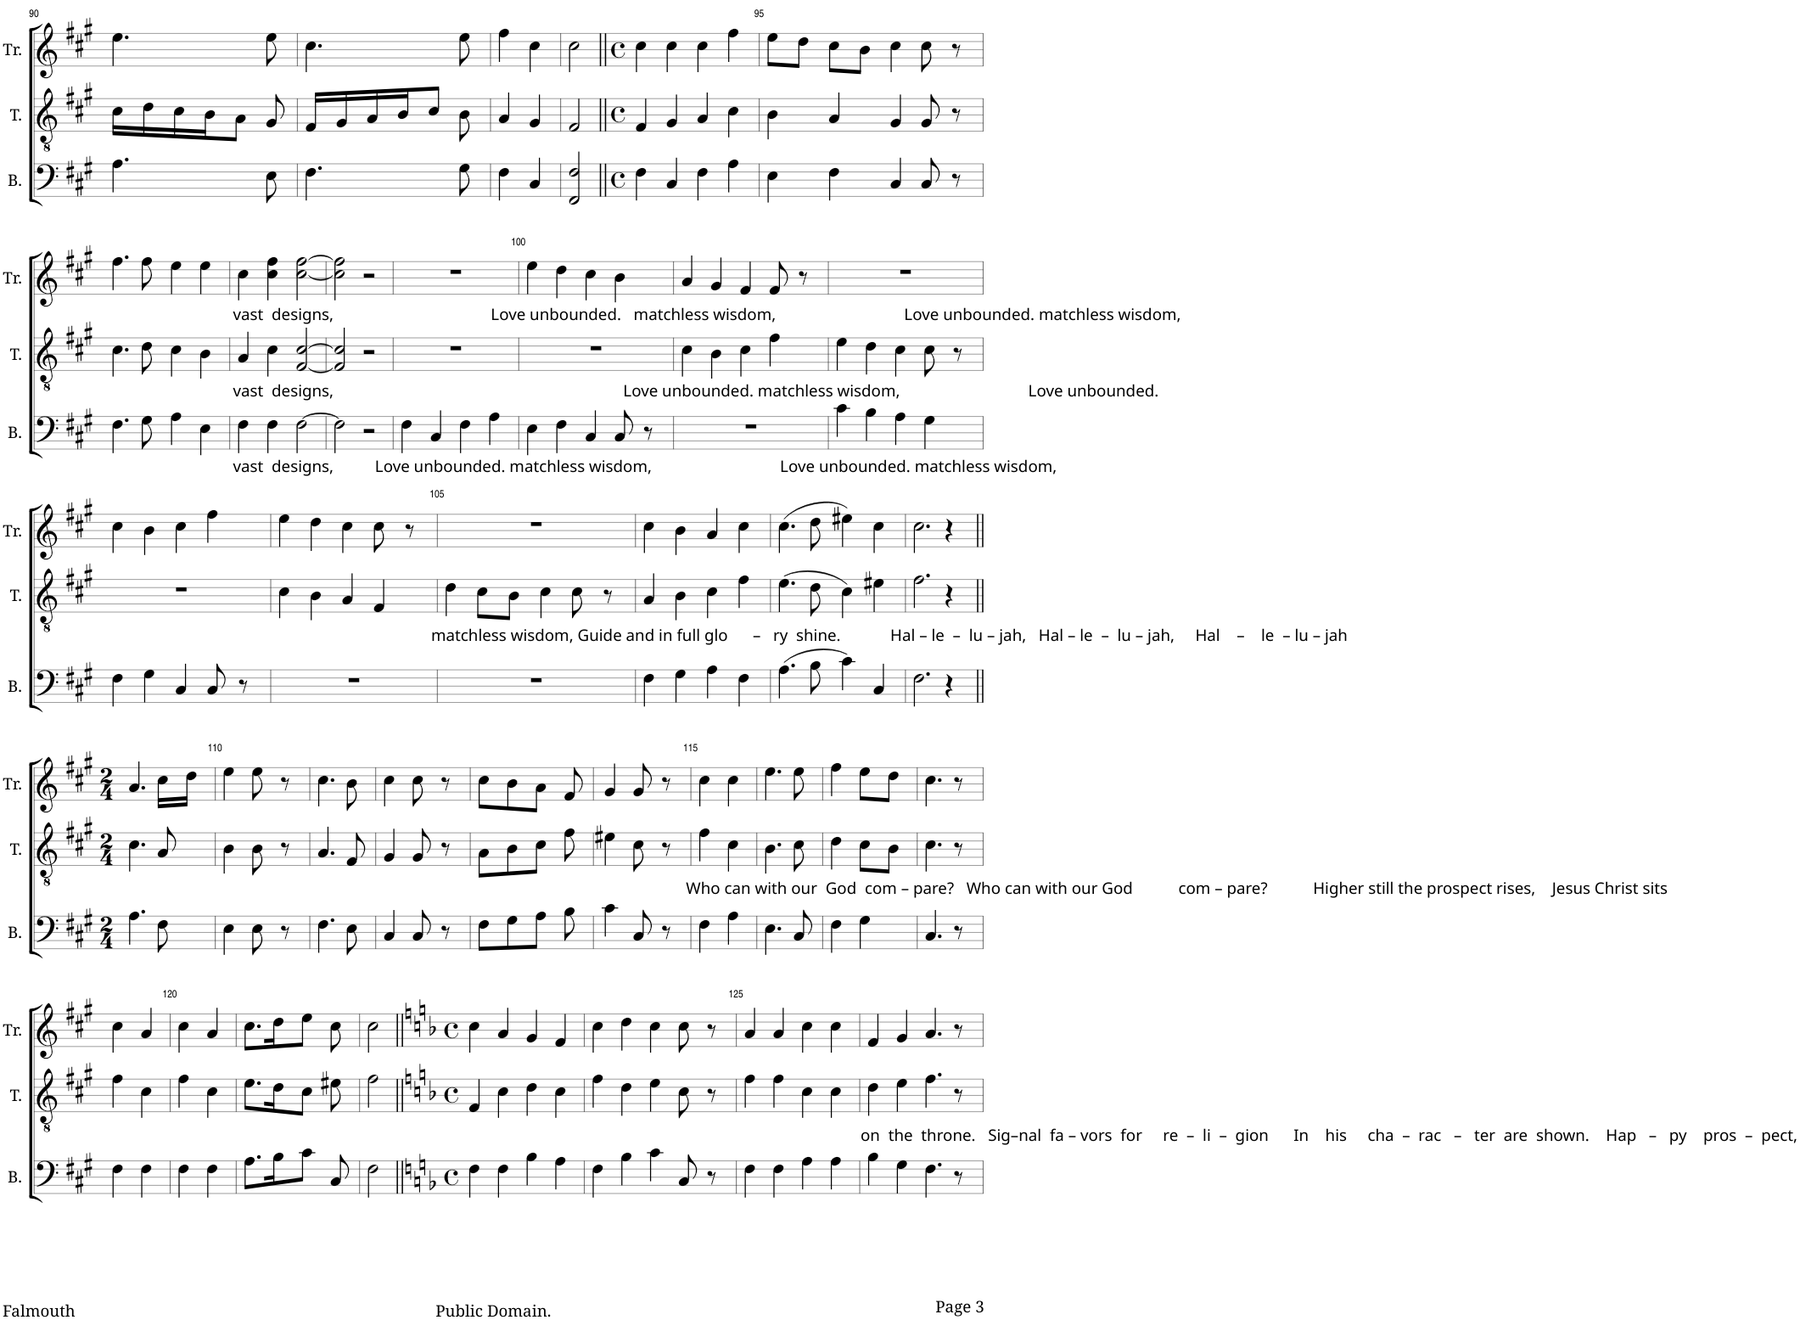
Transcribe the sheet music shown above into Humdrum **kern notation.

**kern	**kern	**kern
*part3	*part2	*part1
*staff3	*staff2	*staff1
*I"B.	*I"T.	*I"Tr.
*I'B.	*I'T.	*I'Tr.
!!LO:PB:g=z
*clefF4	*clefGv2	*clefG2
*k[f#c#g#]	*k[f#c#g#]	*k[f#c#g#]
*M2/4	*M2/4	*M2/4
=90	=90	=90
4.A\	16c#\LL	4.ee\
.	16d\	.
.	16c#\	.
.	16B\J	.
.	8A\J	.
8E\	8G#/	8ee\
=91	=91	=91
4.F#\	16F#/LL	4.cc#\
.	16G#/	.
.	16A/	.
.	16B/J	.
.	8c#/J	.
8G#\	8B\	8ee\
=92	=92	=92
4F#\	4A/	4ff#\
4C#/	4G#/	4cc#\
=93	=93	=93
2FF#/ 2F#/	2F#/	2cc#\
=94||	=94||	=94||
*M4/4	*M4/4	*M4/4
*met(c)	*met(c)	*met(c)
4F#\	4F#/	4cc#\
4C#/	4G#/	4cc#\
4F#\	4A/	4cc#\
4A\	4c#\	4ff#\
=95	=95	=95
4E\	4B\	8ee\L
.	.	8dd\J
4F#\	4A/	8cc#\L
.	.	8b\J
4C#/	4G#/	4cc#\
8C#/	8G#/	8cc#\
8r	8r	8r
!!LO:LB:g=z
=96	=96	=96
4.F#\	4.c#\	4.ff#\
8G#\	8d\	8ff#\
4A\	4c#\	4ee\
4E\	4B\	4ee\
=97	=97	=97
!	!	!LO:TX:b:t=vast  designs,                                      Love unbounded.   matchless wisdom,                               Love unbounded. matchless wisdom,
!	!LO:TX:b:t=vast  designs,                                                                      Love unbounded. matchless wisdom,                               Love unbounded.	!
!LO:TX:b:t=vast  designs,          Love unbounded. matchless wisdom,                               Love unbounded. matchless wisdom,	!	!
4F#\	4A/	4cc#\
4F#\	4c#\	4cc#\ 4ff#\
[2F#\	[2F#/ [2c#/	[2cc#\ [2ff#\
=98	=98	=98
2F#\]	2F#/] 2c#/]	2cc#\] 2ff#\]
2r	2r	2r
=99	=99	=99
4F#\	1r	1r
4C#/	.	.
4F#\	.	.
4A\	.	.
=100	=100	=100
4E\	1r	4ee\
4F#\	.	4dd\
4C#/	.	4cc#\
8C#/	.	4b\
8r	.	.
=101	=101	=101
1r	4c#\	4a/
.	4B\	4g#/
.	4c#\	4f#/
.	4f#\	8f#/
.	.	8r
=102	=102	=102
4c#\	4e\	1r
4B\	4d\	.
4A\	4c#\	.
4G#\	8c#\	.
.	8r	.
!!LO:LB:g=z
=103	=103	=103
4F#\	1r	4cc#\
4G#\	.	4b\
4C#/	.	4cc#\
8C#/	.	4ff#\
8r	.	.
=104	=104	=104
1r	4c#\	4ee\
.	4B\	4dd\
.	4A/	4cc#\
.	4F#/	8cc#\
.	.	8r
=105	=105	=105
!	!LO:TX:b:t=matchless wisdom, Guide and in full glo      –   ry  shine.            Hal – le  –  lu – jah,   Hal – le  –  lu – jah,     Hal    –    le  – lu – jah	!
1r	4d\	1r
.	8c#\L	.
.	8B\J	.
.	4c#\	.
.	8c#\	.
.	8r	.
=106	=106	=106
4F#\	4A/	4cc#\
4G#\	4B\	4b\
4A\	4c#\	4a/
4F#\	4f#\	4cc#\
=107	=107	=107
(4.A\	(4.e\	(4.cc#\
8B\	8d\	8dd\
4c#\)	4c#\)	4ee#X\)
4C#/	4e#X\	4cc#\
=108	=108	=108
2.F#\	2.f#\	2.cc#\
4r	4r	4r
!!LO:LB:g=z
=109||	=109||	=109||
*M2/4	*M2/4	*M2/4
4.A\	4.c#\	4.a/
8F#\	8A/	16cc#\LL
.	.	16dd\JJ
=110	=110	=110
4E\	4B\	4ee\
8E\	8B\	8ee\
8r	8r	8r
=111	=111	=111
4.F#\	4.A/	4.cc#\
8E\	8F#/	8b\
=112	=112	=112
4C#/	4G#/	4cc#\
8C#/	8G#/	8cc#\
8r	8r	8r
=113	=113	=113
8F#\L	8A\L	8cc#\L
8G#\	8B\	8b\
8A\J	8c#\J	8a\J
8B\	8f#\	8f#/
=114	=114	=114
4c#\	4e#X\	4g#/
8C#/	8c#\	8g#/
8r	8r	8r
=115	=115	=115
!	!LO:TX:b:t=Who can with our  God  com – pare?   Who can with our God           com – pare?           Higher still the prospect rises,    Jesus Christ sits	!
4F#\	4f#\	4cc#\
4A\	4c#\	4cc#\
=116	=116	=116
4.E\	4.B\	4.ee\
8C#/	8c#\	8ee\
=117	=117	=117
4F#\	4d\	4ff#\
4G#\	8c#\L	8ee\L
.	8B\J	8dd\J
=118	=118	=118
4.C#/	4.c#\	4.cc#\
8r	8r	8r
!!LO:LB:g=z
=119	=119	=119
4F#\	4f#\	4cc#\
4F#\	4c#\	4a/
=120	=120	=120
4F#\	4f#\	4cc#\
4F#\	4c#\	4a/
=121	=121	=121
8.A\L	8.e\L	8.cc#\L
16B\K	16d\K	16dd\K
8c#\J	8c#\J	8ee\J
8C#/	8e#X\	8cc#\
=122	=122	=122
2F#\	2f#\	2cc#\
=123||	=123||	=123||
*k[b-]	*k[b-]	*k[b-]
*M4/4	*M4/4	*M4/4
*met(c)	*met(c)	*met(c)
4F\	4F/	4cc\
4F\	4c\	4a/
4B-\	4d\	4g/
4A\	4c\	4f/
=124	=124	=124
4F\	4f\	4cc\
4B-\	4d\	4dd\
4c\	4e\	4cc\
8C/	8c\	8cc\
8r	8r	8r
=125	=125	=125
4F\	4f\	4a/
4F\	4f\	4a/
4A\	4c\	4cc\
4A\	4c\	4cc\
=126	=126	=126
!	!LO:TX:b:t=on  the  throne.   Sig–nal  fa – vors  for     re  –  li  –  gion      In    his     cha  –  rac   –   ter  are  shown.    Hap   –   py    pros  –  pect,	!
4B-\	4d\	4f/
4G\	4e\	4g/
4.F\	4.f\	4.a/
8r	8r	8r
=	=	=
*-	*-	*-
